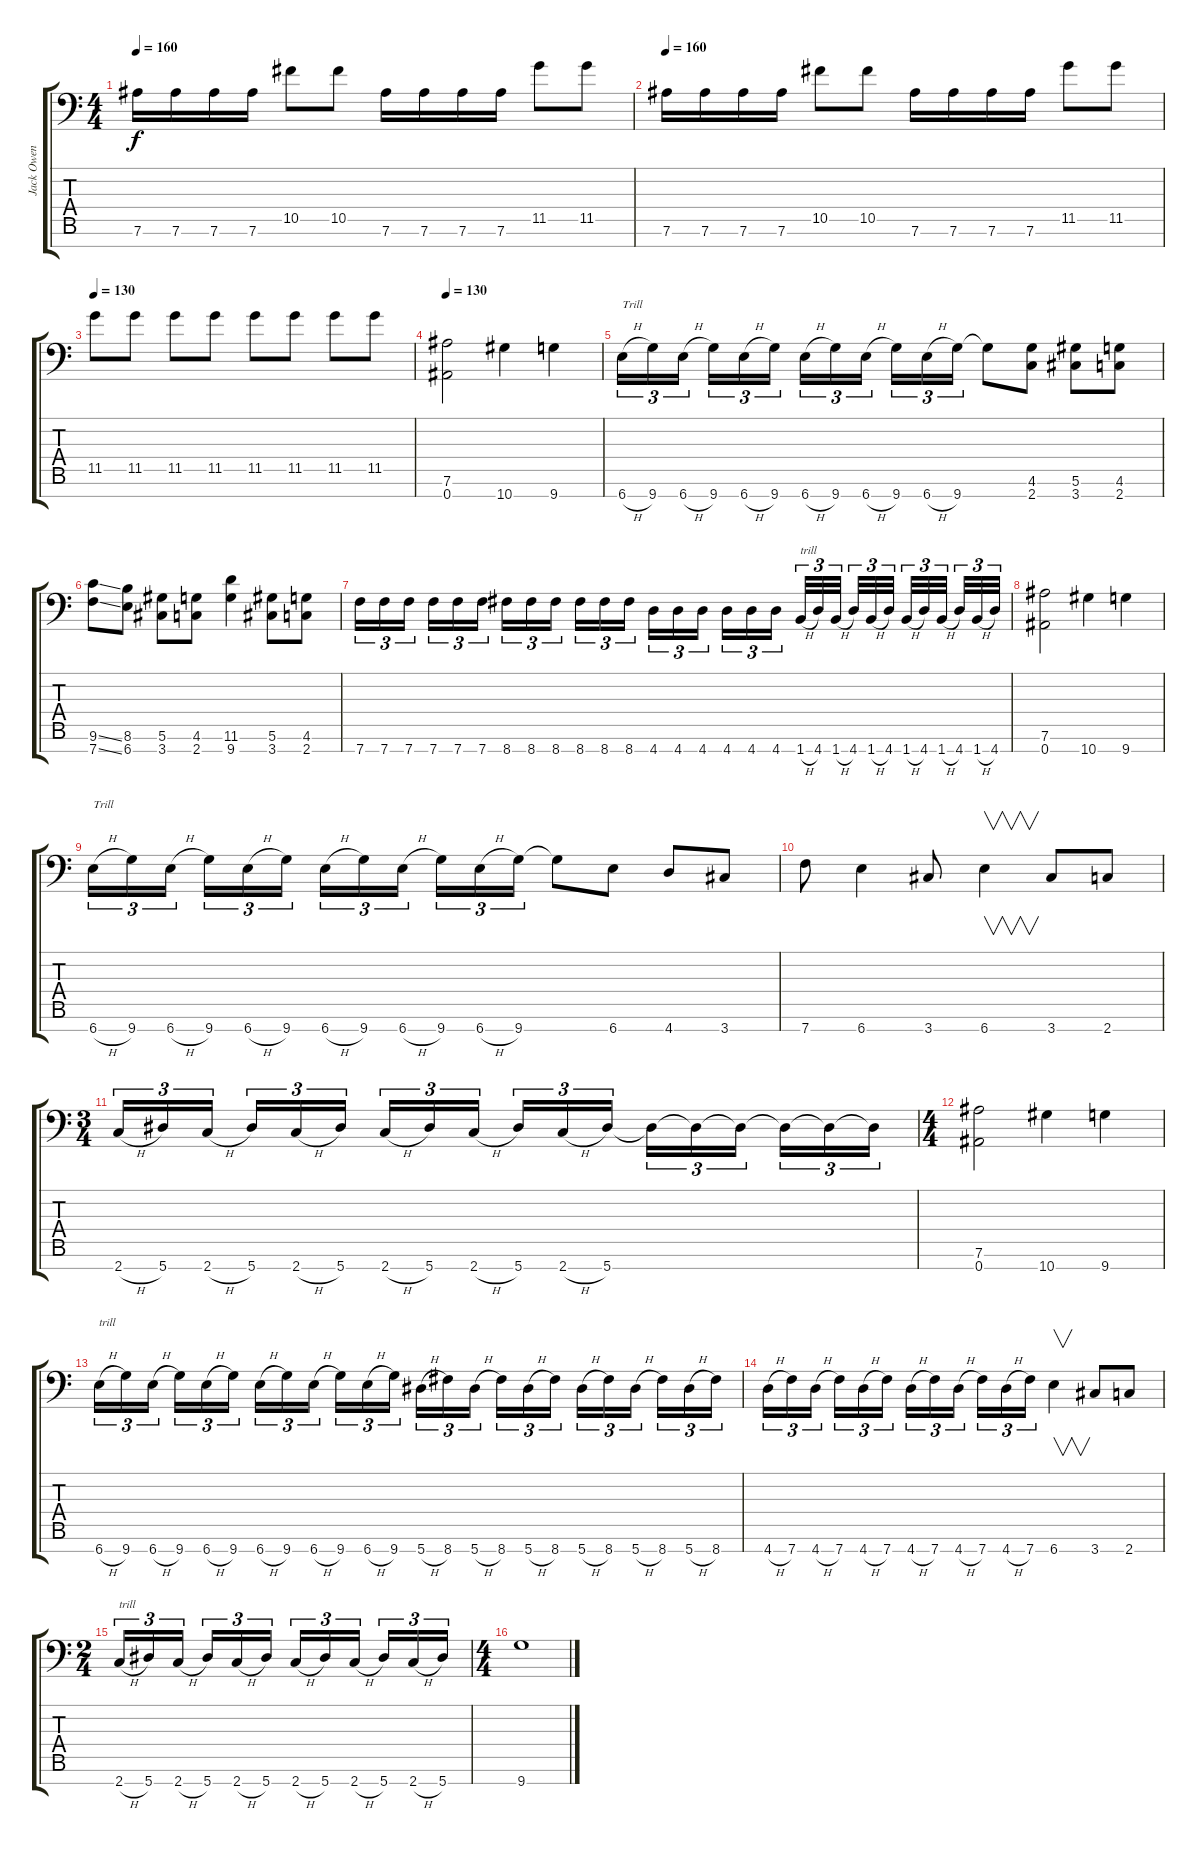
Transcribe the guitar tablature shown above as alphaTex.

\track ("Jack Owen" "Jack Owen") {instrument distortionguitar}
\staff {score tabs}
\tuning (Eb4 Bb3 Gb3 Db3 Ab2 Eb2 Bb1) {hide}
\ts (4 4)
\tempo 160
\clef f4
\ks c
7.6.16{dy f} 7.6.16 7.6.16 7.6.16 10.5.8 10.5.8 7.6.16 7.6.16 7.6.16 7.6.16 11.5.8 11.5.8 |
\tempo 160
7.6.16 7.6.16 7.6.16 7.6.16 10.5.8 10.5.8 7.6.16 7.6.16 7.6.16 7.6.16 11.5.8 11.5.8 |
\tempo 130
11.5.8 11.5.8 11.5.8 11.5.8 11.5.8 11.5.8 11.5.8 11.5.8 |
\tempo 130
(7.6 0.7).2 10.7.4 9.7.4 |
6.7{h}.16{tu (3 2) txt "Trill"} 9.7.16{tu (3 2)} 6.7{h}.16{tu (3 2)} 9.7.16{tu (3 2)} 6.7{h}.16{tu (3 2)} 9.7.16{tu (3 2)} 6.7{h}.16{tu (3 2)} 9.7.16{tu (3 2)} 6.7{h}.16{tu (3 2)} 9.7.16{tu (3 2)} 6.7{h}.16{tu (3 2)} 9.7.16{tu (3 2)} 9.7{t}.8 (4.6 2.7).8 (5.6 3.7).8 (4.6 2.7).8 |
(9.6{ss} 7.7{ss}).8 (8.6 6.7).8 (5.6 3.7).8 (4.6 2.7).8 (11.6 9.7).4 (5.6 3.7).8 (4.6 2.7).8 |
7.7.16{tu (3 2)} 7.7.16{tu (3 2)} 7.7.16{tu (3 2)} 7.7.16{tu (3 2)} 7.7.16{tu (3 2)} 7.7.16{tu (3 2)} 8.7.16{tu (3 2)} 8.7.16{tu (3 2)} 8.7.16{tu (3 2)} 8.7.16{tu (3 2)} 8.7.16{tu (3 2)} 8.7.16{tu (3 2)} 4.7.16{tu (3 2)} 4.7.16{tu (3 2)} 4.7.16{tu (3 2)} 4.7.16{tu (3 2)} 4.7.16{tu (3 2)} 4.7.16{tu (3 2)} 1.7{h}.32{tu (3 2) txt "trill"} 4.7.32{tu (3 2)} 1.7{h}.32{tu (3 2)} 4.7.32{tu (3 2)} 1.7{h}.32{tu (3 2)} 4.7.32{tu (3 2)} 1.7{h}.32{tu (3 2)} 4.7.32{tu (3 2)} 1.7{h}.32{tu (3 2)} 4.7.32{tu (3 2)} 1.7{h}.32{tu (3 2)} 4.7.32{tu (3 2)} |
(7.6 0.7).2 10.7.4 9.7.4 |
6.7{h}.16{tu (3 2) txt "Trill"} 9.7.16{tu (3 2)} 6.7{h}.16{tu (3 2)} 9.7.16{tu (3 2)} 6.7{h}.16{tu (3 2)} 9.7.16{tu (3 2)} 6.7{h}.16{tu (3 2)} 9.7.16{tu (3 2)} 6.7{h}.16{tu (3 2)} 9.7.16{tu (3 2)} 6.7{h}.16{tu (3 2)} 9.7.16{tu (3 2)} 9.7{t}.8 6.7.8 4.7.8 3.7.8 |
7.7.8 6.7.4 3.7.8 6.7.4{v} 3.7.8 2.7.8 |
\ts (3 4)
2.7{h}.16{tu (3 2)} 5.7.16{tu (3 2)} 2.7{h}.16{tu (3 2)} 5.7.16{tu (3 2)} 2.7{h}.16{tu (3 2)} 5.7.16{tu (3 2)} 2.7{h}.16{tu (3 2)} 5.7.16{tu (3 2)} 2.7{h}.16{tu (3 2)} 5.7.16{tu (3 2)} 2.7{h}.16{tu (3 2)} 5.7.16{tu (3 2)} 5.7{t}.16{tu (3 2)} 5.7{t}.16{tu (3 2)} 5.7{t}.16{tu (3 2)} 5.7{t}.16{tu (3 2)} 5.7{t}.16{tu (3 2)} 5.7{t}.16{tu (3 2)} |
\ts (4 4)
(7.6 0.7).2 10.7.4 9.7.4 |
6.7{h}.16{tu (3 2) txt "trill"} 9.7.16{tu (3 2)} 6.7{h}.16{tu (3 2)} 9.7.16{tu (3 2)} 6.7{h}.16{tu (3 2)} 9.7.16{tu (3 2)} 6.7{h}.16{tu (3 2)} 9.7.16{tu (3 2)} 6.7{h}.16{tu (3 2)} 9.7.16{tu (3 2)} 6.7{h}.16{tu (3 2)} 9.7.16{tu (3 2)} 5.7{h}.16{tu (3 2)} 8.7.16{tu (3 2)} 5.7{h}.16{tu (3 2)} 8.7.16{tu (3 2)} 5.7{h}.16{tu (3 2)} 8.7.16{tu (3 2)} 5.7{h}.16{tu (3 2)} 8.7.16{tu (3 2)} 5.7{h}.16{tu (3 2)} 8.7.16{tu (3 2)} 5.7{h}.16{tu (3 2)} 8.7.16{tu (3 2)} |
4.7{h}.16{tu (3 2)} 7.7.16{tu (3 2)} 4.7{h}.16{tu (3 2)} 7.7.16{tu (3 2)} 4.7{h}.16{tu (3 2)} 7.7.16{tu (3 2)} 4.7{h}.16{tu (3 2)} 7.7.16{tu (3 2)} 4.7{h}.16{tu (3 2)} 7.7.16{tu (3 2)} 4.7{h}.16{tu (3 2)} 7.7.16{tu (3 2)} 6.7.4{v} 3.7.8 2.7.8 |
\ts (2 4)
2.7{h}.16{tu (3 2) txt "trill"} 5.7.16{tu (3 2)} 2.7{h}.16{tu (3 2)} 5.7.16{tu (3 2)} 2.7{h}.16{tu (3 2)} 5.7.16{tu (3 2)} 2.7{h}.16{tu (3 2)} 5.7.16{tu (3 2)} 2.7{h}.16{tu (3 2)} 5.7.16{tu (3 2)} 2.7{h}.16{tu (3 2)} 5.7.16{tu (3 2)} |
\ts (4 4)
9.7.1
